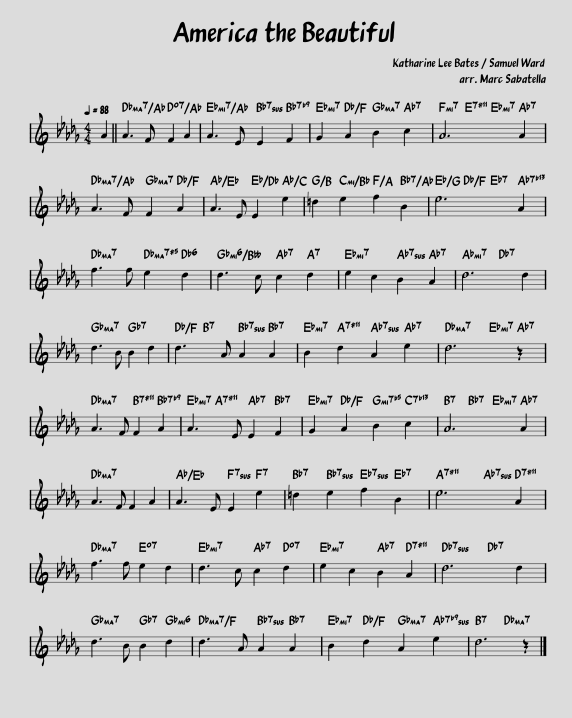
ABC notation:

X:1
L:1/8
Q:1/4=88
M:4/4
I:linebreak $
K:Db
V:1 treble
V:1
 A2 || A3 F F2 A2 | A3 E E2 F2 | G2 A2 B2 c2 | A6 A2 |$ %5
 A3 F F2 A2 | A3 E E2 e2 | =d2 e2 f2 B2 | e6 A2 |$ f3 f e2 d2 | %10
 d3 c c2 d2 | e2 c2 B2 A2 | d6 d2 |$ d3 B B2 d2 | d3 A A2 A2 | %15
 B2 d2 A2 e2 | d6 z2 |$ A3 F F2 A2 | A3 E E2 F2 | G2 A2 B2 c2 | %20
 A6 A2 |$ A3 F F2 A2 | A3 E E2 e2 | =d2 e2 f2 B2 | e6 A2 |$ %25
 f3 f e2 d2 | d3 c c2 d2 | e2 c2 B2 A2 | d6 d2 |$ d3 B B2 d2 | %30
 d3 A A2 A2 | B2 d2 A2 e2 | d6 z2 |] %33
